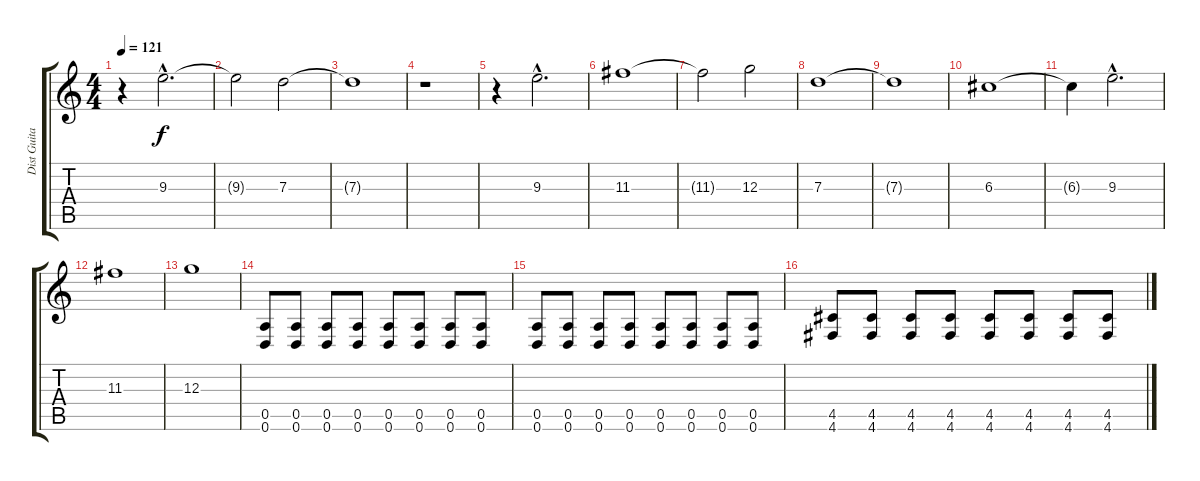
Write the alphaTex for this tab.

\track ("Dist Guitar" "Dist Guita") {instrument distortionguitar}
\staff {score tabs}
\tuning (E4 B3 G3 D3 A2 D2) {hide}
\ts (4 4)
\tempo 121
\clef g2
\ks c
r.4{dy f} 9.3{hac}.2{d} |
9.3{t}.2 7.3.2 |
7.3{t}.1 |
r.1 |
r.4 9.3{hac}.2{d} |
11.3.1 |
11.3{t}.2 12.3.2 |
7.3.1 |
7.3{t}.1 |
6.3.1 |
6.3{t}.4 9.3{hac}.2{d} |
11.3.1 |
12.3.1 |
(0.5 0.6).8{volume 15} (0.5 0.6).8 (0.5 0.6).8 (0.5 0.6).8 (0.5 0.6).8 (0.5 0.6).8 (0.5 0.6).8 (0.5 0.6).8 |
(0.5 0.6).8 (0.5 0.6).8 (0.5 0.6).8 (0.5 0.6).8 (0.5 0.6).8 (0.5 0.6).8 (0.5 0.6).8 (0.5 0.6).8 |
(4.5 4.6).8 (4.5 4.6).8 (4.5 4.6).8 (4.5 4.6).8 (4.5 4.6).8 (4.5 4.6).8 (4.5 4.6).8 (4.5 4.6).8
